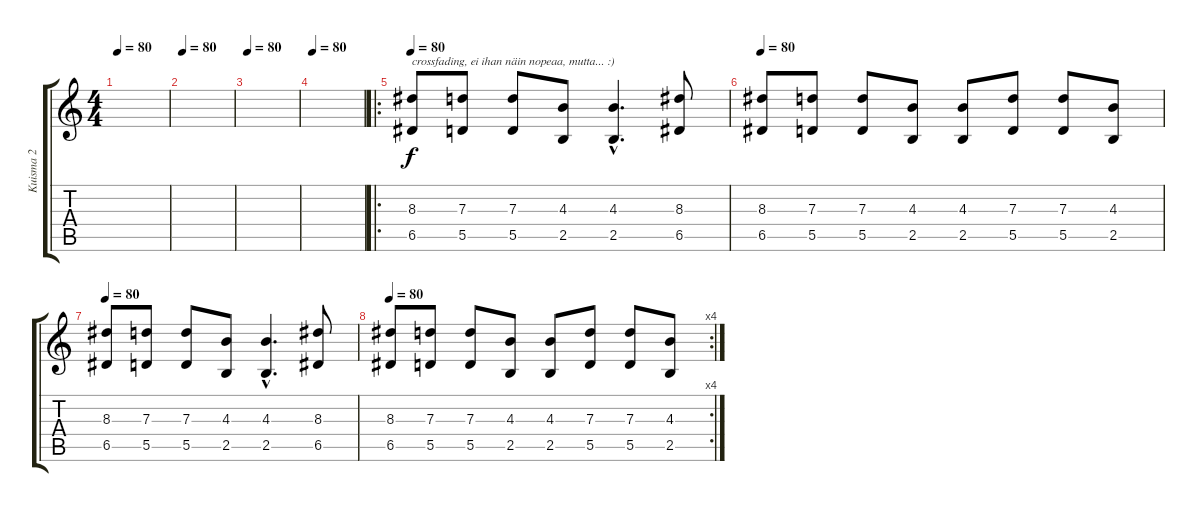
\track ("Kuisma 2" "Kuisma 2") {instrument distortionguitar}
\staff {score tabs}
\tuning (E4 B3 G3 D3 A2 D2) {hide}
\ts (4 4)
\tempo 80
\clef g2
\ks c
|
\tempo 80
|
\tempo 80
|
\tempo 80
|
\ro
\tempo 80
(8.3 6.5).8{txt "crossfading, ei ihan näin nopeaa, mutta... :)" volume 13} (7.3 5.5).8 (7.3 5.5).8 (4.3 2.5).8 (4.3{hac} 2.5{hac}).4{d} (8.3 6.5).8 |
\tempo 80
(8.3 6.5).8 (7.3 5.5).8 (7.3 5.5).8 (4.3 2.5).8 (4.3 2.5).8 (7.3 5.5).8 (7.3 5.5).8 (4.3 2.5).8 |
\tempo 80
(8.3 6.5).8 (7.3 5.5).8 (7.3 5.5).8 (4.3 2.5).8 (4.3{hac} 2.5{hac}).4{d} (8.3 6.5).8 |
\rc 4
\tempo 80
(8.3 6.5).8 (7.3 5.5).8 (7.3 5.5).8 (4.3 2.5).8 (4.3 2.5).8 (7.3 5.5).8 (7.3 5.5).8 (4.3 2.5).8
